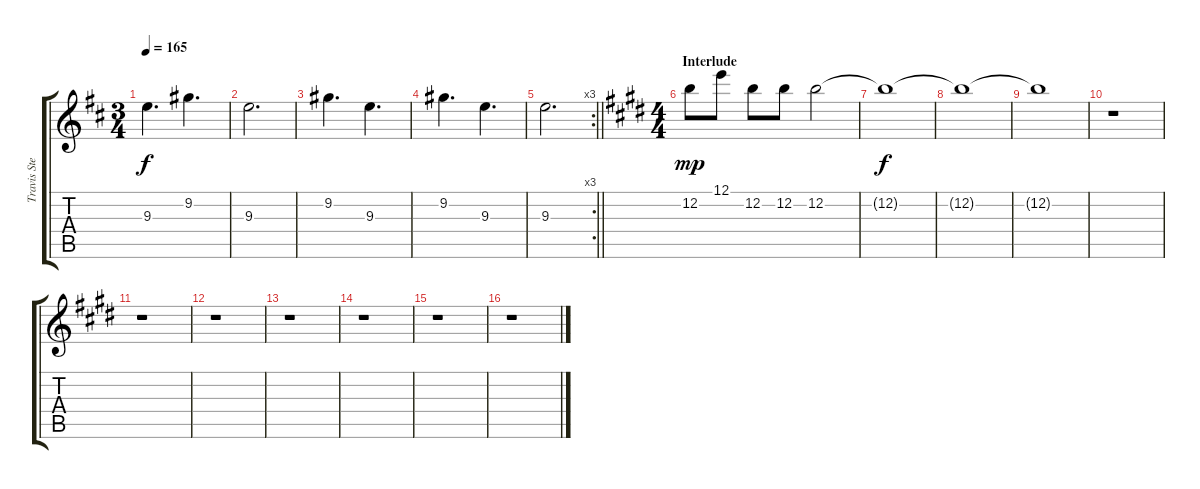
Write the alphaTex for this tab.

\track ("Travis Stever" "Travis Ste") {instrument distortionguitar}
\staff {score tabs}
\tuning (E4 B3 G3 D3 A2 E2) {hide}
\ts (3 4)
\tempo 165
\clef g2
\ks d
9.3.4{d dy f} 9.2.4{d} |
9.3.2{d} |
9.2.4{d} 9.3.4{d} |
9.2.4{d} 9.3.4{d} |
\rc 3
\barLineRight lightlight
9.3.2{d} |
\ts (4 4)
\section ("" "Interlude")
\ks e
12.2.8{dy mp} 12.1.8 12.2.8 12.2.8 12.2.2 |
12.2{t}.1{dy f} |
12.2{t}.1 |
12.2{t}.1 |
r.1 |
r.1 |
r.1 |
r.1 |
r.1 |
r.1 |
r.1
